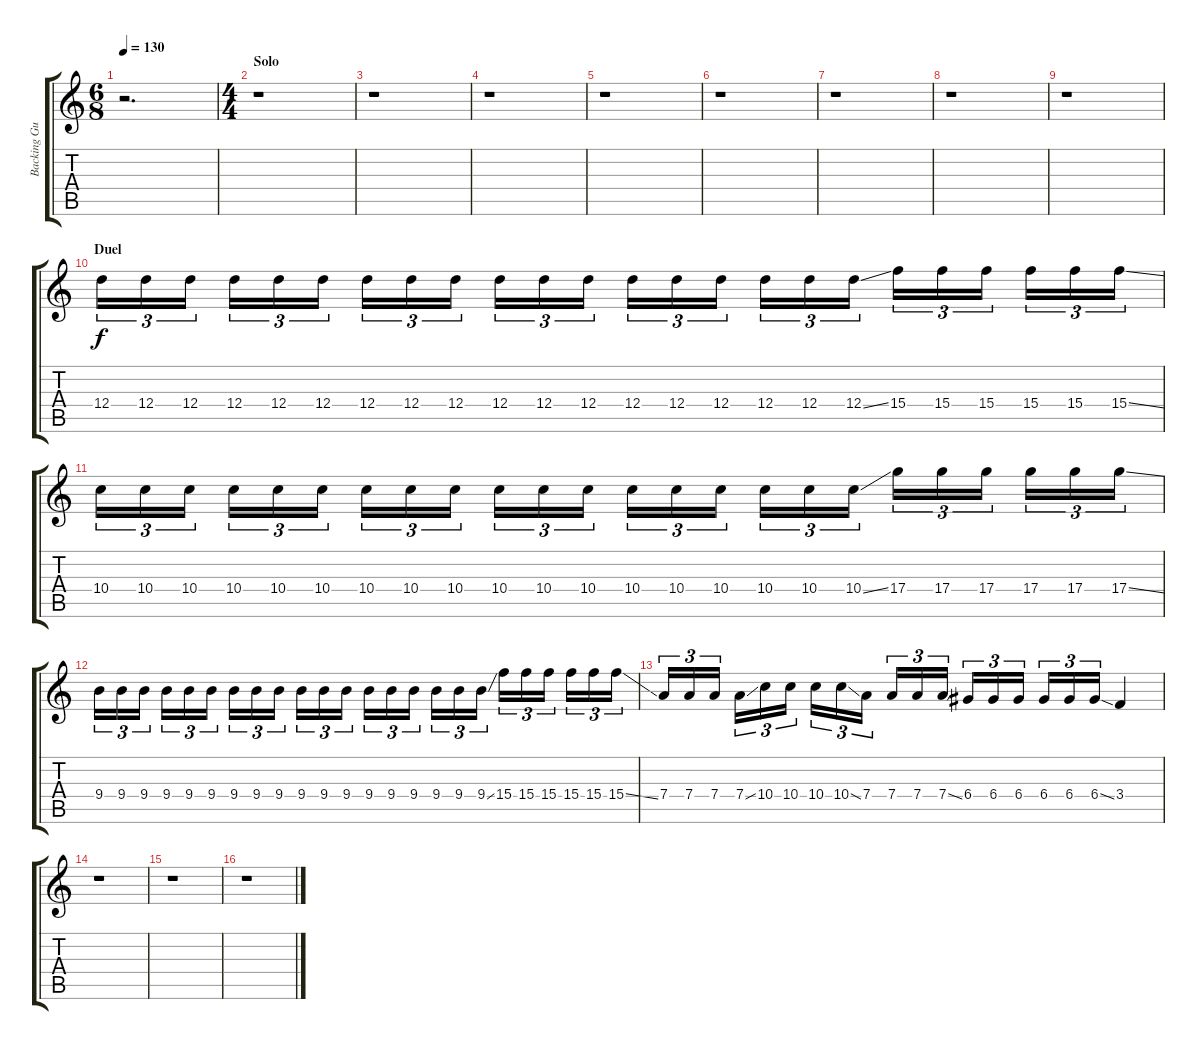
\track ("Backing Guitar 2" "Backing Gu") {instrument distortionguitar}
\staff {score tabs}
\tuning (E4 B3 G3 D3 A2 D2) {hide}
\ts (6 8)
\tempo 130
\clef g2
\ks c
r.2{d dy f} |
\ts (4 4)
\section ("" "Solo")
r.1 |
r.1 |
r.1 |
r.1 |
r.1 |
r.1 |
r.1 |
r.1 |
\section ("" "Duel")
12.4.16{tu (3 2)} 12.4.16{tu (3 2)} 12.4.16{tu (3 2)} 12.4.16{tu (3 2)} 12.4.16{tu (3 2)} 12.4.16{tu (3 2)} 12.4.16{tu (3 2)} 12.4.16{tu (3 2)} 12.4.16{tu (3 2)} 12.4.16{tu (3 2)} 12.4.16{tu (3 2)} 12.4.16{tu (3 2)} 12.4.16{tu (3 2)} 12.4.16{tu (3 2)} 12.4.16{tu (3 2)} 12.4.16{tu (3 2)} 12.4.16{tu (3 2)} 12.4{ss}.16{tu (3 2)} 15.4.16{tu (3 2)} 15.4.16{tu (3 2)} 15.4.16{tu (3 2)} 15.4.16{tu (3 2)} 15.4.16{tu (3 2)} 15.4{ss}.16{tu (3 2)} |
10.4.16{tu (3 2)} 10.4.16{tu (3 2)} 10.4.16{tu (3 2)} 10.4.16{tu (3 2)} 10.4.16{tu (3 2)} 10.4.16{tu (3 2)} 10.4.16{tu (3 2)} 10.4.16{tu (3 2)} 10.4.16{tu (3 2)} 10.4.16{tu (3 2)} 10.4.16{tu (3 2)} 10.4.16{tu (3 2)} 10.4.16{tu (3 2)} 10.4.16{tu (3 2)} 10.4.16{tu (3 2)} 10.4.16{tu (3 2)} 10.4.16{tu (3 2)} 10.4{ss}.16{tu (3 2)} 17.4.16{tu (3 2)} 17.4.16{tu (3 2)} 17.4.16{tu (3 2)} 17.4.16{tu (3 2)} 17.4.16{tu (3 2)} 17.4{ss}.16{tu (3 2)} |
9.4.16{tu (3 2)} 9.4.16{tu (3 2)} 9.4.16{tu (3 2)} 9.4.16{tu (3 2)} 9.4.16{tu (3 2)} 9.4.16{tu (3 2)} 9.4.16{tu (3 2)} 9.4.16{tu (3 2)} 9.4.16{tu (3 2)} 9.4.16{tu (3 2)} 9.4.16{tu (3 2)} 9.4.16{tu (3 2)} 9.4.16{tu (3 2)} 9.4.16{tu (3 2)} 9.4.16{tu (3 2)} 9.4.16{tu (3 2)} 9.4.16{tu (3 2)} 9.4{ss}.16{tu (3 2)} 15.4.16{tu (3 2)} 15.4.16{tu (3 2)} 15.4.16{tu (3 2)} 15.4.16{tu (3 2)} 15.4.16{tu (3 2)} 15.4{ss}.16{tu (3 2)} |
7.4.16{tu (3 2)} 7.4.16{tu (3 2)} 7.4.16{tu (3 2)} 7.4{ss}.16{tu (3 2)} 10.4.16{tu (3 2)} 10.4.16{tu (3 2)} 10.4.16{tu (3 2)} 10.4{ss}.16{tu (3 2)} 7.4.16{tu (3 2)} 7.4.16{tu (3 2)} 7.4.16{tu (3 2)} 7.4{ss}.16{tu (3 2)} 6.4.16{tu (3 2)} 6.4.16{tu (3 2)} 6.4.16{tu (3 2)} 6.4.16{tu (3 2)} 6.4.16{tu (3 2)} 6.4{ss}.16{tu (3 2)} 3.4.4 |
r.1 |
r.1 |
r.1
